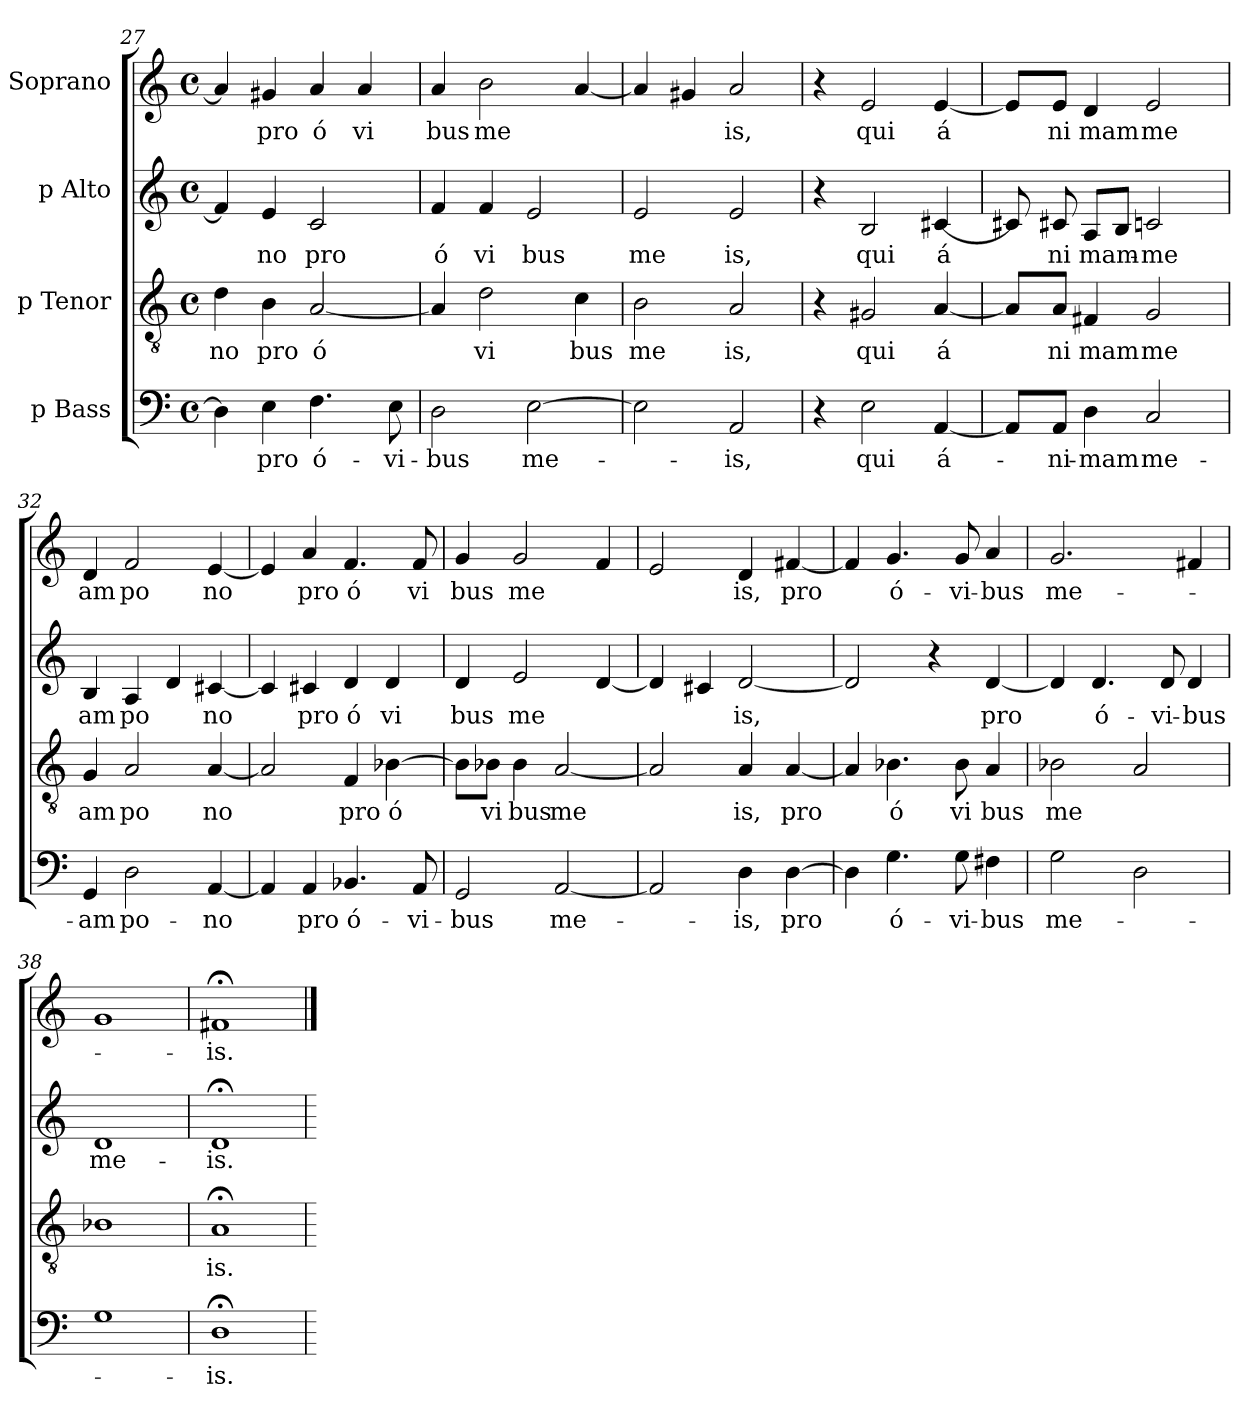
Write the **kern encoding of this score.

**kern	**text	**kern	**text	**kern	**text	**kern	**text
*part4	*part4	*part3	*part3	*part2	*part2	*part1	*part1
*staff4	*staff4	*staff3	*staff3	*staff2	*staff2	*staff1	*staff1
*I"p Bass	*	*I"p Tenor	*	*I"p Alto	*	*I"Soprano	*
*clefF4	*	*clefGv2	*	*clefG2	*	*clefG2	*
*M4/4	*	*M4/4	*	*M4/4	*	*M4/4	*
*met(c)	*	*met(c)	*	*met(c)	*	*met(c)	*
=27	=27	=27	=27	=27	=27	=27	=27
!	!	!	!LO:LY:b:cj	!	!	!	!
4D\]	.	4d\	no	4f/]	.	4a/]	.
!	!LO:LY:b:cj	!	!LO:LY:b:cj	!	!LO:LY:b:cj	!	!LO:LY:b:cj
4E\	pro	4B\	pro	4e/	no	4g#X/	pro
!	!LO:LY:b:cj	!	!LO:LY:b:cj	!	!LO:LY:b:cj	!	!LO:LY:b:cj
4.F\	ó-	[<2A/	ó	2c/	pro	4a/	ó
!	!	!	!	!	!	!	!LO:LY:b:cj
.	.	.	.	.	.	4a/	vi
!	!LO:LY:b:cj	!	!	!	!	!	!
8E\	-vi-	.	.	.	.	.	.
=28	=28	=28	=28	=28	=28	=28	=28
!	!LO:LY:b:cj	!	!	!	!LO:LY:b:cj	!	!LO:LY:b:cj
2D\	-bus	4A/]	.	4f/	ó	4a/	bus
!	!	!	!LO:LY:b:cj	!	!LO:LY:b:cj	!	!LO:LY:b
.	.	2d\	vi	4f/	vi	2b\	me
!	!LO:LY:b	!	!	!	!LO:LY:b:cj	!	!
[>2E\	me-	.	.	2e/	bus	.	.
!	!	!	!LO:LY:b:cj	!	!	!	!
.	.	4c\	bus	.	.	[<4a/	.
=29	=29	=29	=29	=29	=29	=29	=29
!	!	!	!LO:LY:b:cj	!	!LO:LY:b:cj	!	!
2E\]	.	2B\	me	2e/	me	4a/]	.
.	.	.	.	.	.	4g#X/	.
!	!LO:LY:b:cj	!	!LO:LY:b:cj	!	!LO:LY:b:cj	!	!LO:LY:b:cj
2AA/	-is,	2A/	is,	2e/	is,	2a/	is,
=30	=30	=30	=30	=30	=30	=30	=30
4r	.	4r	.	4r	.	4r	.
!	!LO:LY:b:cj	!	!LO:LY:b:cj	!	!LO:LY:b:cj	!	!LO:LY:b:cj
2E\	qui	2G#X/	qui	2B/	qui	2e/	qui
!	!LO:LY:b:cj	!	!LO:LY:b:cj	!	!LO:LY:b:cj	!	!LO:LY:b:cj
[>4AA/	á-	[>4A/	á	[>4c#X/	á	[>4e/	á
!!LO:LB:g=z
=31	=31	=31	=31	=31	=31	=31	=31
*^	*	*^	*	*^	*	*^	*
8AA/L]	32ryy	.	8A/L]	32ryy	.	8c#X/]	16ryy	.	8e/L]	32ryy	.
.	2ryy	.	.	2ryy	.	.	.	.	.	2ryy	.
.	.	.	.	.	.	.	2...ryy	.	.	.	.
!	!	!LO:LY:b:cj	!	!	!LO:LY:b:cj	!	!	!LO:LY:b:cj	!	!	!LO:LY:b:cj
8AA/J	.	-ni-	8A/J	.	ni	8c#X/	.	ni	8e/J	.	ni
!	!	!LO:LY:b:cj	!	!	!LO:LY:b:cj	!	!	!LO:LY:b	!	!	!LO:LY:b:cj
4D\	.	-mam	4F#X/	.	mam	8A/L	.	mam-	4d/	.	mam
.	.	.	.	.	.	8B/J	.	.	.	.	.
!	!	!LO:LY:b:cj	!	!	!LO:LY:b:cj	!	!	!LO:LY:b:cj	!	!	!LO:LY:b:cj
2C/	.	me-	2G/	.	me	2cn/	.	-me	2e/	.	me
.	4...ryy	.	.	4...ryy	.	.	.	.	.	4...ryy	.
=32	=32	=32	=32	=32	=32	=32	=32	=32	=32	=32	=32
!	!	!LO:LY:b:cj	!	!	!LO:LY:b:cj	!	!	!LO:LY:b:cj	!	!	!LO:LY:b:cj
*v	*v	*	*	*	*	*v	*v	*	*v	*v	*
*	*	*v	*v	*	*	*	*	*
4GG/	-am	4G/	am	4B/	am	4d/	am
!	!LO:LY:b:cj	!	!LO:LY:b:cj	!	!LO:LY:b:cj	!	!LO:LY:b:cj
2D\	po-	2A/	po	4A/	po	2f/	po
.	.	.	.	4d/	.	.	.
!	!LO:LY:b:cj	!	!LO:LY:b:cj	!	!LO:LY:b:cj	!	!LO:LY:b:cj
[<4AA/	-no	[<4A/	no	[<4c#X/	no	[<4e/	no
=33	=33	=33	=33	=33	=33	=33	=33
4AA/]	.	2A/]	.	4c#/]	.	4e/]	.
!	!LO:LY:b:cj	!	!	!	!LO:LY:b:cj	!	!LO:LY:b:cj
4AA/	pro	.	.	4c#X/	pro	4a/	pro
!	!LO:LY:b:cj	!	!LO:LY:b:cj	!	!LO:LY:b:cj	!	!LO:LY:b:cj
4.BB-X/	ó-	4F/	pro	4d/	ó	4.f/	ó
!	!	!	!LO:LY:b:cj	!	!LO:LY:b:cj	!	!
.	.	[>4B-X\	ó	4d/	vi	.	.
!	!LO:LY:b:cj	!	!	!	!	!	!LO:LY:b:cj
8AA/	-vi-	.	.	.	.	8f/	vi
=34	=34	=34	=34	=34	=34	=34	=34
!	!LO:LY:b:cj	!	!	!	!LO:LY:b:cj	!	!LO:LY:b:cj
2GG/	-bus	8B-\L]	.	4d/	bus	4g/	bus
!	!	!	!LO:LY:b:cj	!	!	!	!
.	.	8B-X\J	vi	.	.	.	.
!	!	!	!LO:LY:b:cj	!	!LO:LY:b	!	!LO:LY:b
.	.	4B-\	bus	2e/	me	2g/	me
!	!LO:LY:b	!	!LO:LY:b	!	!	!	!
[>2AA/	me-	[>2A/	me	.	.	.	.
.	.	.	.	[>4d/	.	4f/	.
!!LO:LB:g=z
=35	=35	=35	=35	=35	=35	=35	=35
*	*	*^	*	*^	*	*^	*
2AA/]	.	2A/]	64ryy	.	4d/]	64ryy	.	2e/	64ryy	.
.	.	.	2ryy	.	.	2ryy	.	.	2ryy	.
.	.	.	.	.	4c#X/	.	.	.	.	.
!	!LO:LY:b:cj	!	!	!LO:LY:b:cj	!	!	!LO:LY:b:cj	!	!	!LO:LY:b:cj
4D\	-is,	4A/	.	is,	[<2d/	.	is,	4d/	.	is,
.	.	.	4ryy	.	.	4ryy	.	.	4ryy	.
!	!LO:LY:b	!	!	!LO:LY:b	!	!	!	!	!	!LO:LY:b
[>4D\	pro	[<4A/	.	pro	.	.	.	[<4f#X/	.	pro
.	.	.	8...ryy	.	.	8...ryy	.	.	8...ryy	.
*	*	*v	*v	*	*	*	*	*v	*v	*
*	*	*	*	*v	*v	*	*	*
=36	=36	=36	=36	=36	=36	=36	=36
4D\]	.	4A/]	.	2d/]	.	4f#/]	.
!	!LO:LY:b:cj	!	!LO:LY:b:cj	!	!	!	!LO:LY:b:cj
4.G\	ó-	4.B-X\	ó	.	.	4.g/	ó-
.	.	.	.	4r	.	.	.
!	!LO:LY:b:cj	!	!LO:LY:b:cj	!	!	!	!LO:LY:b:cj
8G\	-vi-	8B-\	vi	.	.	8g/	-vi-
!	!LO:LY:b:cj	!	!LO:LY:b:cj	!	!LO:LY:b	!	!LO:LY:b:cj
4F#X\	-bus	4A/	bus	[<4d/	pro	4a/	-bus
=37	=37	=37	=37	=37	=37	=37	=37
!	!LO:LY:b	!	!LO:LY:b	!	!	!	!LO:LY:b
2G\	me-	2B-X\	me	4d/]	.	2.g/	me-
!	!	!	!	!	!LO:LY:b:cj	!	!
.	.	.	.	4.d/	ó-	.	.
2D\	.	2A/	.	.	.	.	.
!	!	!	!	!	!LO:LY:b:cj	!	!
.	.	.	.	8d/	-vi-	.	.
!	!	!	!	!	!LO:LY:b:cj	!	!
.	.	.	.	4d/	-bus	4f#X/	.
=38	=38	=38	=38	=38	=38	=38	=38
!	!	!	!	!	!LO:LY:b:cj	!	!
1G	.	1B-X	.	1d	me-	1g	.
=39	=39	=39	=39	=39	=39	=39	=39
!	!LO:LY:b:cj	!	!LO:LY:b:cj	!	!LO:LY:b:cj	!	!LO:LY:b:cj
1D;<	-is.	1A;<	is.	1d;<	-is.	1f#X;<	-is.
=	==	=	==	=	==	==	==
*-	*-	*-	*-	*-	*-	*-	*-
